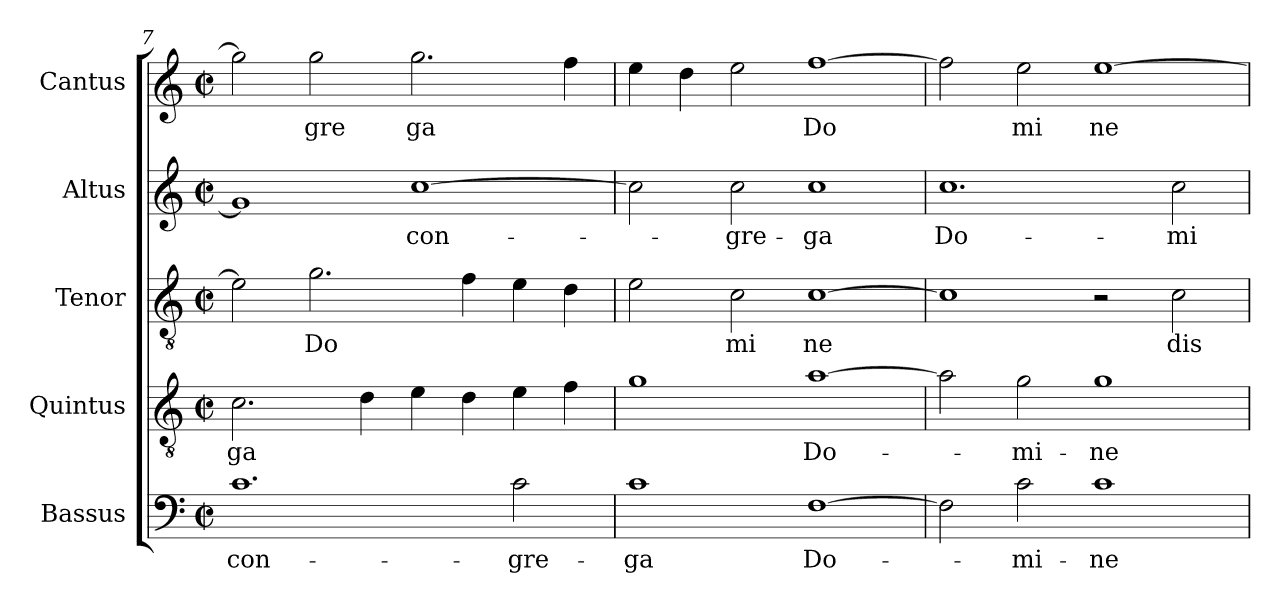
**kern	**text	**kern	**text	**kern	**text	**kern	**text	**kern	**text
*part5	*part5	*part4	*part4	*part3	*part3	*part2	*part2	*part1	*part1
*staff5	*staff5	*staff4	*staff4	*staff3	*staff3	*staff2	*staff2	*staff1	*staff1
*I"Bassus	*	*I"Quintus	*	*I"Tenor	*	*I"Altus	*	*I"Cantus	*
*clefF4	*	*clefGv2	*	*clefGv2	*	*clefG2	*	*clefG2	*
*M2/2	*	*M2/2	*	*M2/2	*	*M2/2	*	*M2/2	*
*met(c|)	*	*met(c|)	*	*met(c|)	*	*met(c|)	*	*met(c|)	*
=7	=7	=7	=7	=7	=7	=7	=7	=7	=7
!	!LO:LY:b:cj	!	!LO:LY:b:cj	!	!	!	!	!	!
1.c	con-	2.c\	-ga	2e\]	.	1g]	.	2gg\]	.
!	!	!	!	!	!LO:LY:b	!	!	!	!LO:LY:b:cj
.	.	.	.	2.g\	Do	.	.	2gg\	gre
.	.	4d\	.	.	.	.	.	.	.
!	!	!	!	!	!	!	!LO:LY:b:cj	!	!LO:LY:b:cj
.	.	4e\	.	.	.	[>1cc	con-	2.gg\	ga
.	.	4d\	.	4f\	.	.	.	.	.
!	!LO:LY:b:cj	!	!	!	!	!	!	!	!
2c\	-gre-	4e\	.	4e\	.	.	.	.	.
.	.	4f\	.	4d\	.	.	.	4ff\	.
=8	=8	=8	=8	=8	=8	=8	=8	=8	=8
!	!LO:LY:b:cj	!	!	!	!	!	!	!	!
1c	-ga	1g	.	2e\	.	2cc\]	.	4ee\	.
.	.	.	.	.	.	.	.	4dd\	.
!	!	!	!	!	!LO:LY:b:cj	!	!LO:LY:b:cj	!	!
.	.	.	.	2c\	mi	2cc\	-gre-	2ee\	.
!	!LO:LY:b:cj	!	!LO:LY:b:cj	!	!LO:LY:b:cj	!	!LO:LY:b:cj	!	!LO:LY:b:cj
[>1F	Do-	[>1a	Do-	[>1c	ne	1cc	-ga	[>1ff	Do
=9	=9	=9	=9	=9	=9	=9	=9	=9	=9
!	!	!	!	!	!	!	!LO:LY:b:cj	!	!
2F\]	.	2a\]	.	1c]	.	1.cc	Do-	2ff\]	.
!	!LO:LY:b:cj	!	!LO:LY:b:cj	!	!	!	!	!	!LO:LY:b:cj
2c\	-mi-	2g\	-mi-	.	.	.	.	2ee\	mi
!	!LO:LY:b:cj	!	!LO:LY:b:cj	!	!	!	!	!	!LO:LY:b:cj
1c	-ne	1g	-ne	2r	.	.	.	[>1ee	ne
!	!	!	!	!	!LO:LY:b:cj	!	!LO:LY:b:cj	!	!
.	.	.	.	2c\	dis	2cc\	-mi-	.	.
=	=	=	=	=	=	=	=	=	=
*-	*-	*-	*-	*-	*-	*-	*-	*-	*-
